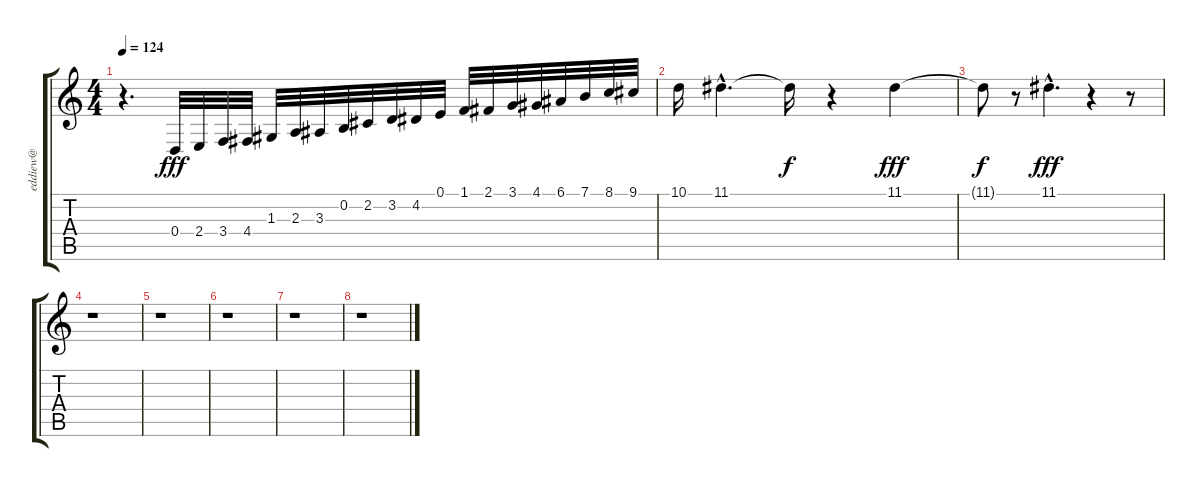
\track ("eddiew@" "eddiew@") {instrument tubularbells}
\staff {score tabs}
\tuning (E4 B3 G3 D3 A2 E2) {hide}
\ts (4 4)
\tempo 124
\clef g2
\ks c
r.4{d dy fff} 0.4.32{volume 11 balance 6 instrument ocarina} 2.4.32 3.4.32 4.4.32 1.3.32 2.3.32 3.3.32 0.2.32 2.2.32 3.2.32 4.2.32 0.1.32 1.1.32 2.1.32 3.1.32 4.1.32 6.1.32 7.1.32 8.1.32 9.1.32 |
10.1.16 11.1{hac}.4{d} 11.1{t}.16{dy f} r.4 11.1.4{dy fff volume 6} |
11.1{t}.8{dy f} r.8 11.1{hac}.4{d dy fff volume 3} r.4 r.8 |
r.1 |
r.1 |
r.1 |
r.1 |
r.1
